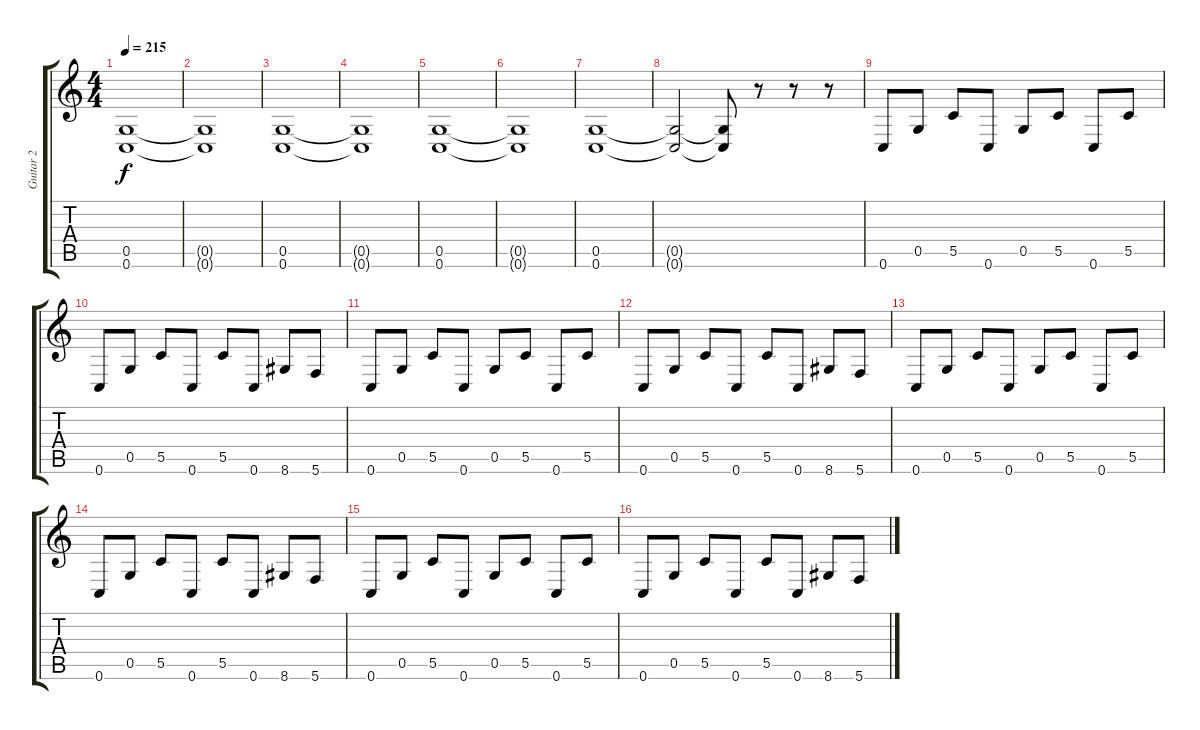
\track ("Guitar 2" "Guitar 2") {instrument distortionguitar}
\staff {score tabs}
\tuning (D4 A3 F3 C3 G2 C2) {hide}
\ts (4 4)
\tempo 215
\clef g2
\ks c
(0.5 0.6).1{dy f instrument distortionguitar} |
(0.5{t} 0.6{t}).1 |
(0.5 0.6).1 |
(0.5{t} 0.6{t}).1 |
(0.5 0.6).1 |
(0.5{t} 0.6{t}).1 |
(0.5 0.6).1 |
(0.5{t} 0.6{t}).2 (0.5{t} 0.6{t}).8 r.8 r.8 r.8 |
0.6.8 0.5.8 5.5.8 0.6.8 0.5.8 5.5.8 0.6.8 5.5.8 |
0.6.8 0.5.8 5.5.8 0.6.8 5.5.8 0.6.8 8.6.8 5.6.8 |
0.6.8 0.5.8 5.5.8 0.6.8 0.5.8 5.5.8 0.6.8 5.5.8 |
0.6.8 0.5.8 5.5.8 0.6.8 5.5.8 0.6.8 8.6.8 5.6.8 |
0.6.8 0.5.8 5.5.8 0.6.8 0.5.8 5.5.8 0.6.8 5.5.8 |
0.6.8 0.5.8 5.5.8 0.6.8 5.5.8 0.6.8 8.6.8 5.6.8 |
0.6.8 0.5.8 5.5.8 0.6.8 0.5.8 5.5.8 0.6.8 5.5.8 |
0.6.8 0.5.8 5.5.8 0.6.8 5.5.8 0.6.8 8.6.8 5.6.8
